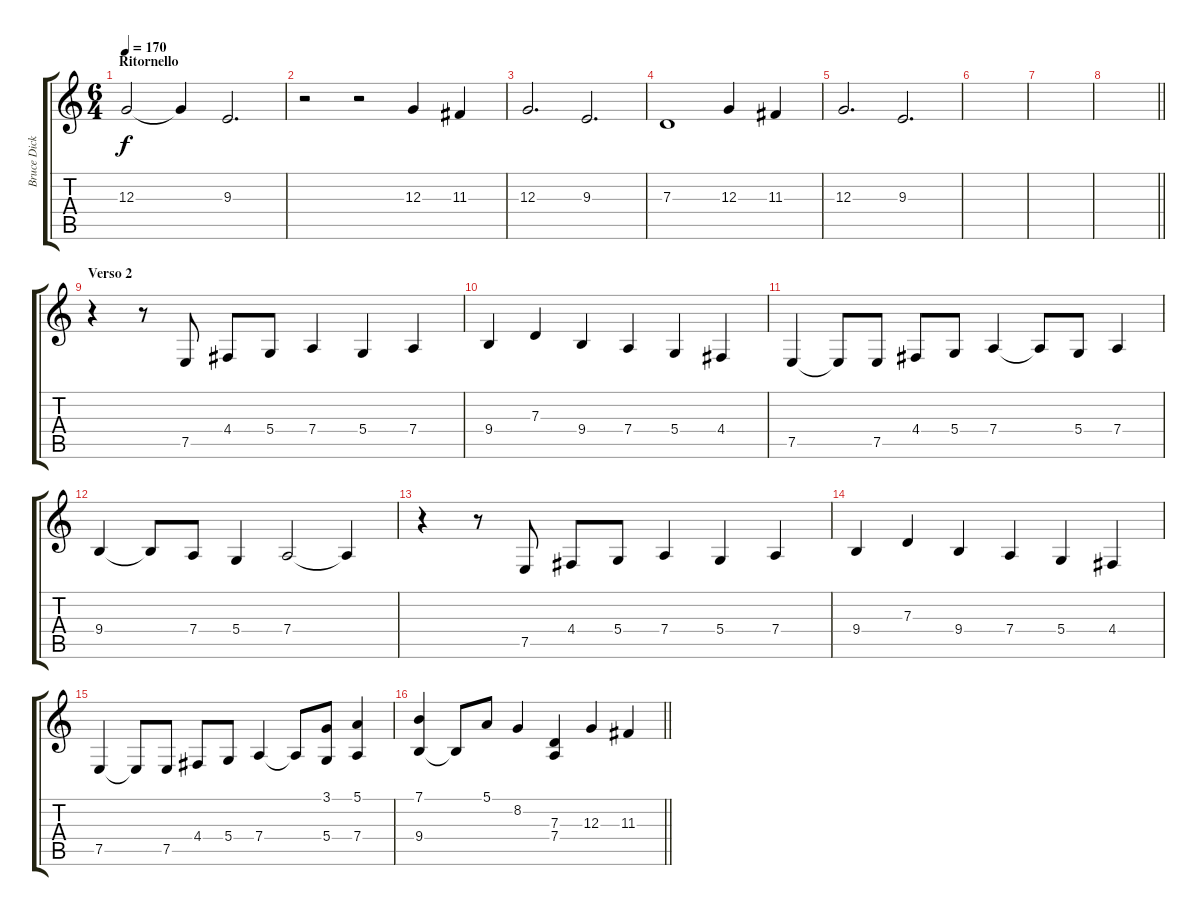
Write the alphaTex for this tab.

\track ("Bruce Dickinson" "Bruce Dick") {instrument bassoon}
\staff {score tabs}
\tuning (E4 B3 G3 D3 A2 E2) {hide}
\ts (6 4)
\section ("" "Ritornello")
\tempo 170
\clef g2
\ks c
12.3.2{dy f} 12.3{t}.4 9.3.2{d} |
r.2 r.2 12.3.4 11.3.4 |
12.3.2{d} 9.3.2{d} |
7.3.1 12.3.4 11.3.4 |
12.3.2{d} 9.3.2{d} |
|
|
\barLineRight lightlight
|
\section ("" "Verso 2")
r.4 r.8 7.5.8 4.4.8 5.4.8 7.4.4 5.4.4 7.4.4 |
9.4.4 7.3.4 9.4.4 7.4.4 5.4.4 4.4.4 |
7.5.4 7.5{t}.8 7.5.8 4.4.8 5.4.8 7.4.4 7.4{t}.8 5.4.8 7.4.4 |
9.4.4 9.4{t}.8 7.4.8 5.4.4 7.4.2 7.4{t}.4 |
r.4 r.8 7.5.8 4.4.8 5.4.8 7.4.4 5.4.4 7.4.4 |
9.4.4 7.3.4 9.4.4 7.4.4 5.4.4 4.4.4 |
7.5.4 7.5{t}.8 7.5.8 4.4.8 5.4.8 7.4.4 7.4{t}.8 (3.1 5.4).8 (5.1 7.4).4 |
\barLineRight lightlight
(7.1 9.4).4 9.4{t}.8 5.1.8 8.2.4 (7.3 7.4).4 12.3.4 11.3.4
